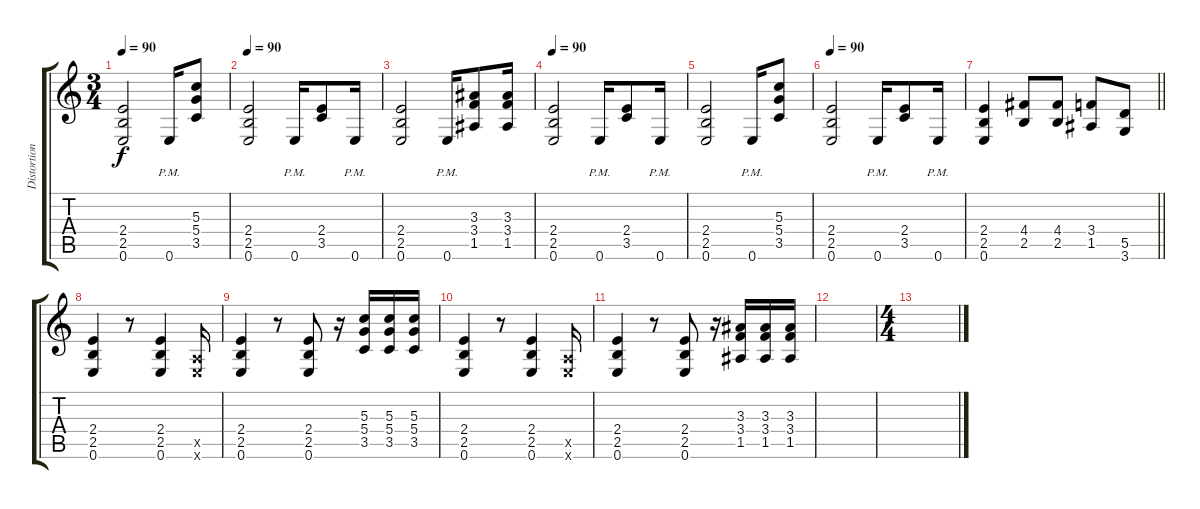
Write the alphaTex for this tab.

\track ("Distortion Guitar" "Distortion") {instrument distortionguitar}
\staff {score tabs}
\tuning (E4 B3 G3 D3 A2 E2) {hide}
\ts (3 4)
\tempo 90
\clef g2
\ks c
(2.4 2.5 0.6).2{dy f} 0.6{pm}.16 (5.3 5.4 3.5).8 |
\tempo 90
(2.4 2.5 0.6).2 0.6{pm}.16 (2.4 3.5).8 0.6{pm}.16 |
(2.4 2.5 0.6).2 0.6{pm}.16 (3.3 3.4 1.5).8 (3.3 3.4 1.5).16 |
\tempo 90
(2.4 2.5 0.6).2 0.6{pm}.16 (2.4 3.5).8 0.6{pm}.16 |
(2.4 2.5 0.6).2 0.6{pm}.16 (5.3 5.4 3.5).8 |
\tempo 90
(2.4 2.5 0.6).2 0.6{pm}.16 (2.4 3.5).8 0.6{pm}.16 |
\barLineRight lightlight
(2.4 2.5 0.6).4 (4.4 2.5).8 (4.4 2.5).8 (3.4 1.5).8 (5.5 3.6).8 |
(2.4 2.5 0.6).4 r.8 (2.4 2.5 0.6).4 (0.5{x} 0.6{x}).16 |
(2.4 2.5 0.6).4 r.8 (2.4 2.5 0.6).8 r.16 (5.3 5.4 3.5).16 (5.3 5.4 3.5).16 (5.3 5.4 3.5).16 |
(2.4 2.5 0.6).4 r.8 (2.4 2.5 0.6).4 (0.5{x} 0.6{x}).16 |
(2.4 2.5 0.6).4 r.8 (2.4 2.5 0.6).8 r.16 (3.3 3.4 1.5).16 (3.3 3.4 1.5).16 (3.3 3.4 1.5).16 |
|
\ts (4 4)
